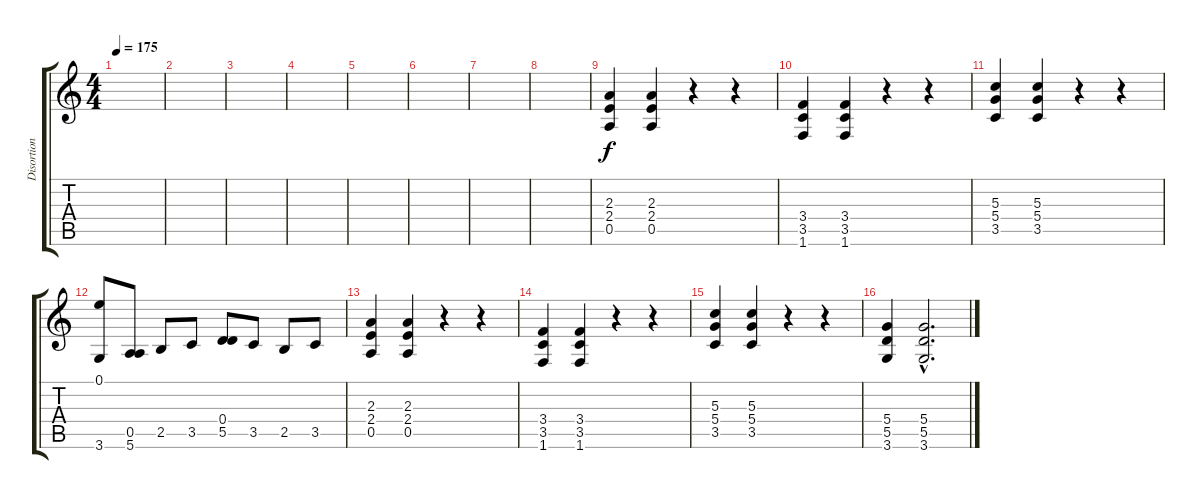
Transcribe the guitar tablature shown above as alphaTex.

\track ("Disortion Guitar" "Disortion ") {instrument distortionguitar}
\staff {score tabs}
\tuning (E4 B3 G3 D3 A2 E2) {hide}
\ts (4 4)
\tempo 175
\clef g2
\ks c
|
|
|
|
|
|
|
|
(2.3 2.4 0.5).4{dy f instrument distortionguitar} (2.3 2.4 0.5).4 r.4 r.4 |
(3.4 3.5 1.6).4 (3.4 3.5 1.6).4 r.4 r.4 |
(5.3 5.4 3.5).4 (5.3 5.4 3.5).4 r.4 r.4 |
(0.1 3.6).8 (0.5 5.6).8 2.5.8 3.5.8 (0.4 5.5).8 3.5.8 2.5.8 3.5.8 |
(2.3 2.4 0.5).4 (2.3 2.4 0.5).4 r.4 r.4 |
(3.4 3.5 1.6).4 (3.4 3.5 1.6).4 r.4 r.4 |
(5.3 5.4 3.5).4 (5.3 5.4 3.5).4 r.4 r.4 |
(5.4 5.5 3.6).4 (5.4{hac} 5.5{hac} 3.6{hac}).2{d}
